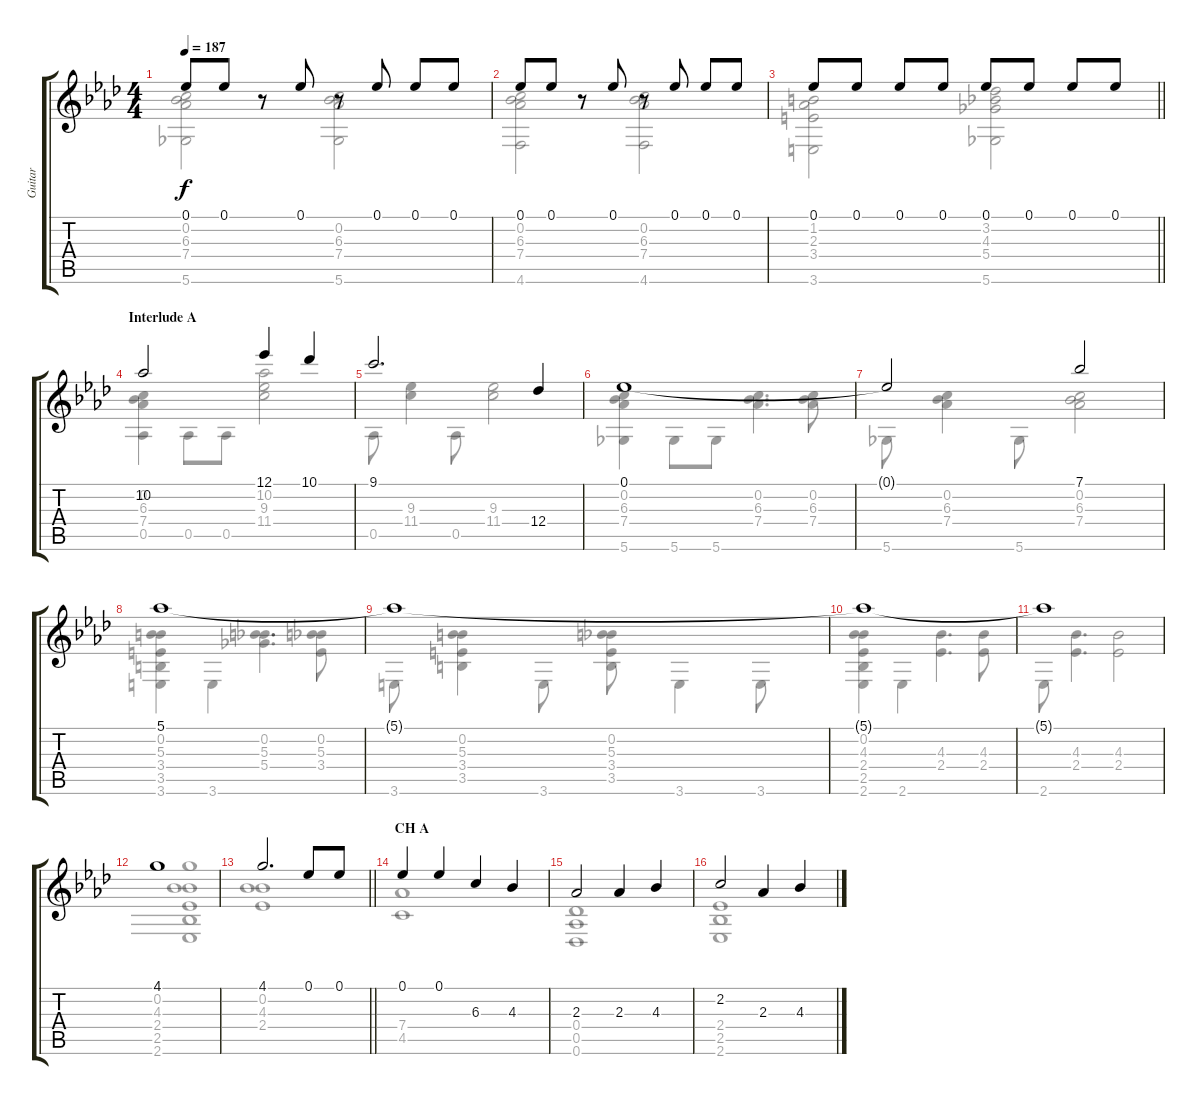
\track ("Guitar" "Guitar") {instrument acousticguitarsteel}
\staff {score tabs}
\tuning (Eb4 Bb3 Gb3 Db3 Ab2 Db2) {hide}
\voice
\ts (4 4)
\tempo 187
\clef g2
\ks ab
0.1.8{dy f} 0.1.8 r.8 0.1.8 r.8 0.1.8 0.1.8 0.1.8 |
0.1.8 0.1.8 r.8 0.1.8 r.8 0.1.8 0.1.8 0.1.8 |
\barLineRight lightlight
0.1.8 0.1.8 0.1.8 0.1.8 0.1.8 0.1.8 0.1.8 0.1.8 |
\section ("" "Interlude A")
10.2.2 12.1.4 10.1.4 |
9.1.2{d} 12.4.4 |
0.1.1 |
0.1{t}.2 7.1.2 |
5.1.1 |
5.1{t}.1 |
5.1{t}.1 |
5.1{t}.1 |
4.1.1 |
\barLineRight lightlight
4.1.2{d} 0.1.8 0.1.8 |
\section ("" "CH A")
0.1.4 0.1.4 6.3.4 4.3.4 |
2.3.2 2.3.4 4.3.4 |
2.2.2 2.3.4 4.3.4
\voice
\clef g2
\ottava regular
\simile none
\ks ab
(0.2 6.3 7.4 5.6).2{dy f} (0.2 6.3 7.4 5.6).2 |
(0.2 6.3 7.4 4.6).2 (0.2 6.3 7.4 4.6).2 |
\barLineRight lightlight
(1.2 2.3 3.4 3.6).2 (3.2 4.3 5.4 5.6).2 |
(0.2 6.3 7.4 0.5).4 0.5.8 0.5.8 (10.2 9.3 11.4).2 |
0.5.8 (9.3 11.4).4 0.5.8 (9.3 11.4).2 |
(0.2 6.3 7.4 5.6).4 5.6.8 5.6.8 (0.2 6.3 7.4).4{d} (0.2 6.3 7.4).8 |
5.6.8 (0.2 6.3 7.4).4 5.6.8 (0.2 6.3 7.4).2 |
(0.2 5.3 3.4 3.5 3.6).4 3.6.4 (0.2 5.3 5.4).4{d} (0.2 5.3 3.4).8 |
3.6.8 (0.2 5.3 3.4 3.5).4 3.6.8 (0.2 5.3 3.4 3.5).8 3.6.4 3.6.8 |
(0.2 4.3 2.4 2.5 2.6).4 2.6.4 (4.3 2.4).4{d} (4.3 2.4).8 |
2.6.8 (4.3 2.4).4{d} (4.3 2.4).2 |
(4.1 0.2 4.3 2.4 2.5 2.6).1 |
\barLineRight lightlight
(0.2 4.3 2.4).1 |
(7.4 4.5).1 |
(0.4 0.5 0.6).1 |
(2.4 2.5 2.6).1
